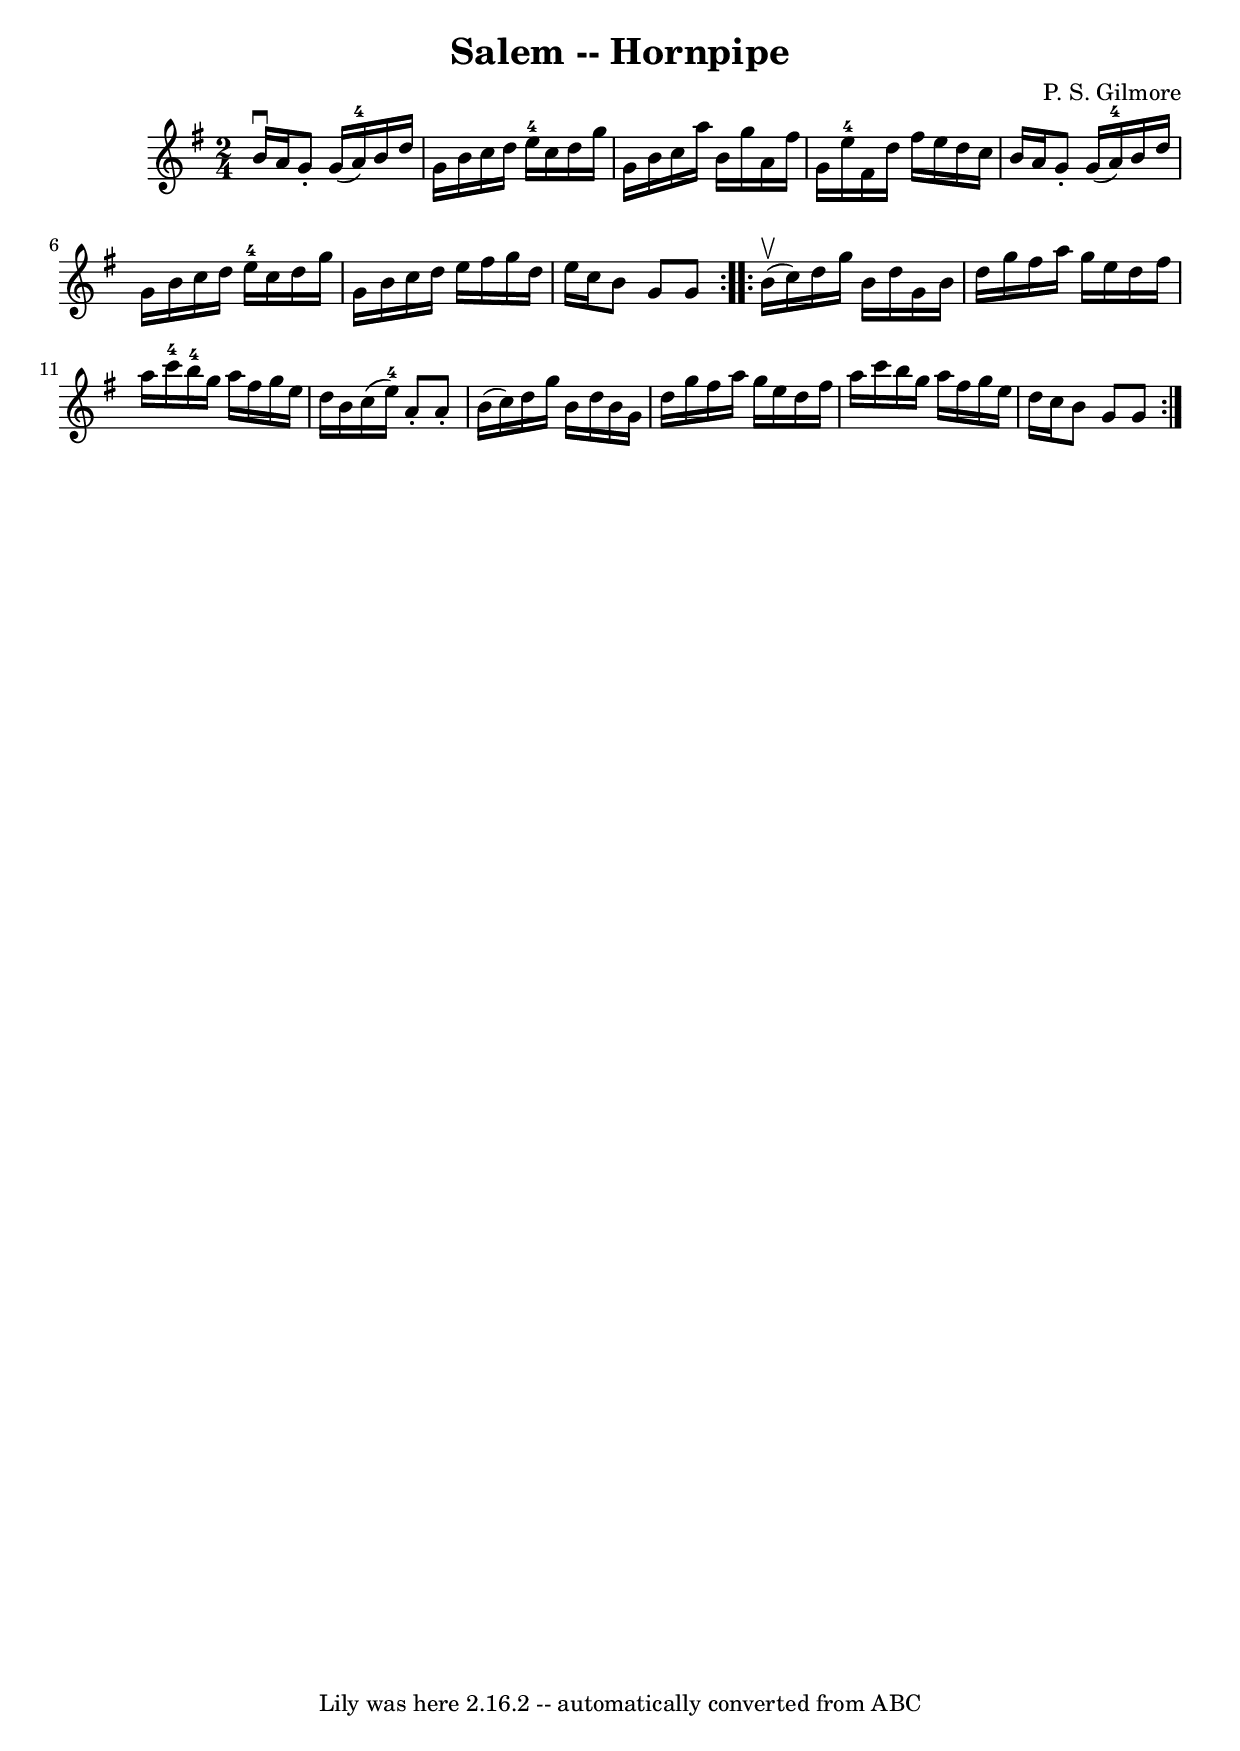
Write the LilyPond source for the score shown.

\version "2.16.2"
\include "Mammoth.ily"
\header {
  %% book = "Cole's 1000 Fiddle Tunes"
  composer = "P. S. Gilmore"
  crossRefNumber = "1"
  footnotes = ""
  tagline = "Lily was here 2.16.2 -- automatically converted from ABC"
  title = "Salem -- Hornpipe"

}
voicedefault =  {



  \repeat volta 2 {

    \time 2/4 
    \key g \major
    b'16^\downbow a'16  |
    g'8-. g'16 (
    a'16-4) b'16 d''16 g'16 b'16  |
    c''16 d''16    
    e''16-4 c''16 d''16 g''16 g'16 b'16  |
    c''16 a''16 
    b'16 g''16 a'16 fis''16 g'16 e''16-4 |
    fis'16    
    d''16 fis''16 e''16 d''16 c''16 b'16 a'16  |
    g'8-. g'16 (a'16-4) b'16 d''16 g'16 b'16  |
    c''16    
    d''16 e''16-4 c''16 d''16 g''16 g'16 b'16  |
    c''16 
    d''16 e''16 fis''16 g''16 d''16 e''16 c''16  |
    
    b'8 g'8 g'8  
  }     
  \repeat volta 2 {
    b'16 (^\upbow c''16)  |
    d''16 g''16 b'16 d''16 g'16 b'16 d''16 g''16   |
    fis''16 a''16 g''16 e''16 d''16 fis''16 a''16    
    c'''16-4 |
    b''16-4 g''16 a''16 fis''16 g''16 e''16 
    d''16 b'16  |
    c''16 (e''16-4) a'8-. a'8-. b'16 (
    c''16) |
    d''16 g''16 b'16 d''16 b'16 g'16    
    d''16 g''16  |
    fis''16 a''16 g''16 e''16 d''16    
    fis''16 a''16 c'''16  |
    b''16 g''16 a''16 fis''16    
    g''16 e''16 d''16 c''16  |
    b'8 g'8 g'8  
  }   

}

\score{
  <<

    \context Staff="default"
    {
      \voicedefault 
      
    }

  >>
  \layout {
    
  }
  \midi {
  }

}
